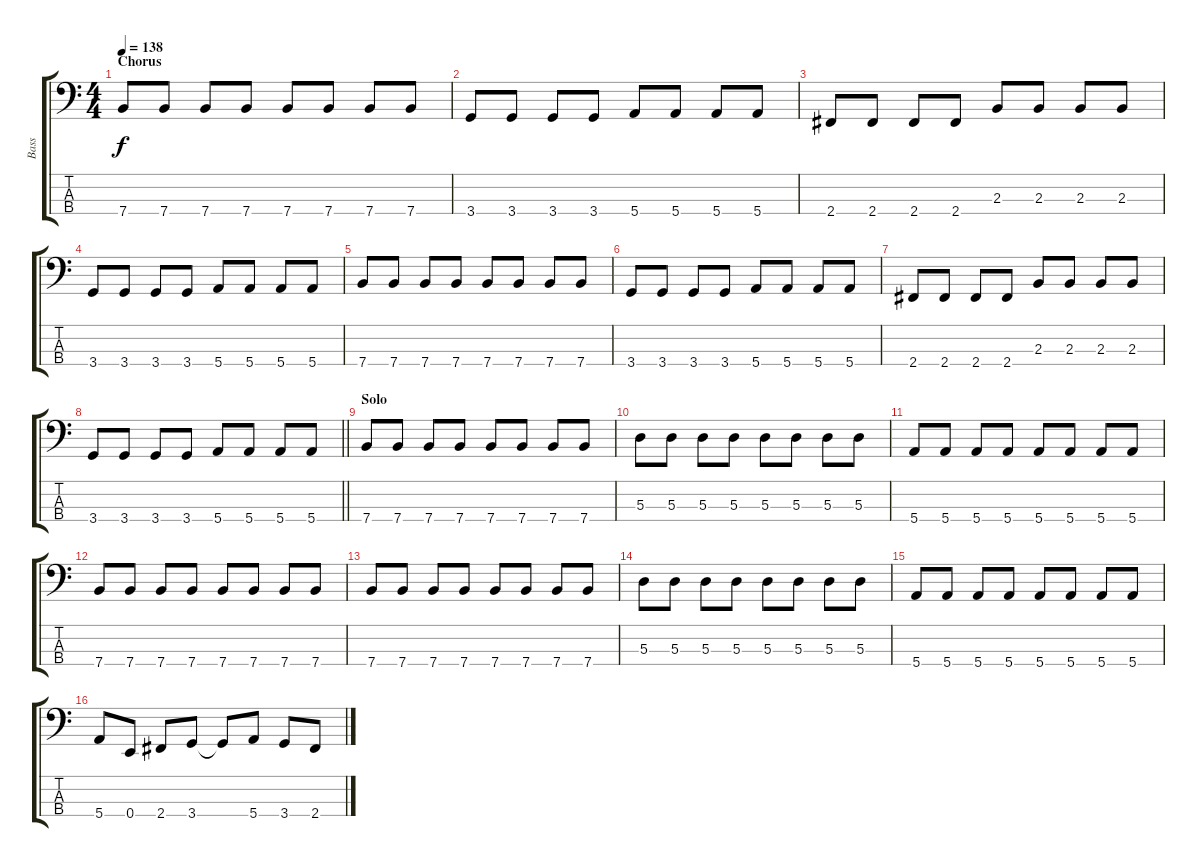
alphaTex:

\track ("Bass" "Bass") {instrument electricbassfinger}
\staff {score tabs}
\tuning (G2 D2 A1 E1) {hide}
\ts (4 4)
\section ("" "Chorus")
\tempo 138
\clef f4
\ks c
7.4.8{dy f} 7.4.8 7.4.8 7.4.8 7.4.8 7.4.8 7.4.8 7.4.8 |
3.4.8 3.4.8 3.4.8 3.4.8 5.4.8 5.4.8 5.4.8 5.4.8 |
2.4.8 2.4.8 2.4.8 2.4.8 2.3.8 2.3.8 2.3.8 2.3.8 |
3.4.8 3.4.8 3.4.8 3.4.8 5.4.8 5.4.8 5.4.8 5.4.8 |
7.4.8 7.4.8 7.4.8 7.4.8 7.4.8 7.4.8 7.4.8 7.4.8 |
3.4.8 3.4.8 3.4.8 3.4.8 5.4.8 5.4.8 5.4.8 5.4.8 |
2.4.8 2.4.8 2.4.8 2.4.8 2.3.8 2.3.8 2.3.8 2.3.8 |
\barLineRight lightlight
3.4.8 3.4.8 3.4.8 3.4.8 5.4.8 5.4.8 5.4.8 5.4.8 |
\section ("" "Solo")
7.4.8 7.4.8 7.4.8 7.4.8 7.4.8 7.4.8 7.4.8 7.4.8 |
5.3.8 5.3.8 5.3.8 5.3.8 5.3.8 5.3.8 5.3.8 5.3.8 |
5.4.8 5.4.8 5.4.8 5.4.8 5.4.8 5.4.8 5.4.8 5.4.8 |
7.4.8 7.4.8 7.4.8 7.4.8 7.4.8 7.4.8 7.4.8 7.4.8 |
7.4.8 7.4.8 7.4.8 7.4.8 7.4.8 7.4.8 7.4.8 7.4.8 |
5.3.8 5.3.8 5.3.8 5.3.8 5.3.8 5.3.8 5.3.8 5.3.8 |
5.4.8 5.4.8 5.4.8 5.4.8 5.4.8 5.4.8 5.4.8 5.4.8 |
5.4.8 0.4.8 2.4.8 3.4.8 3.4{t}.8 5.4.8 3.4.8 2.4.8
